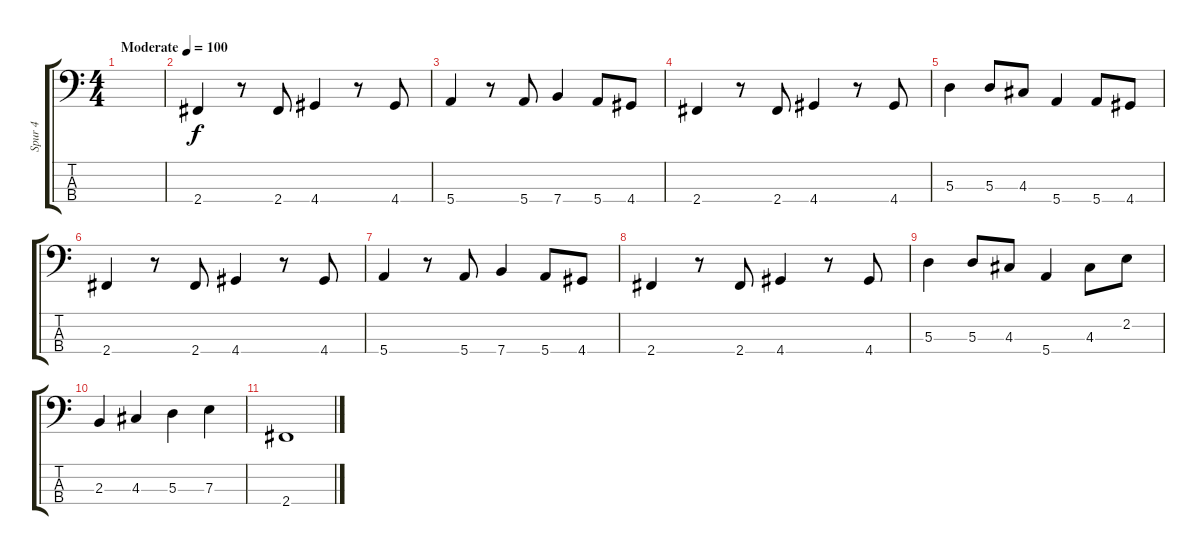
\track ("Spur 4" "Spur 4") {instrument electricbasspick}
\staff {score tabs}
\tuning (G2 D2 A1 E1) {hide}
\ts (4 4)
\tempo (100 "Moderate")
\clef f4
\ks c
|
2.4.4 r.8 2.4.8 4.4.4 r.8 4.4.8 |
5.4.4 r.8 5.4.8 7.4.4 5.4.8 4.4.8 |
2.4.4 r.8 2.4.8 4.4.4 r.8 4.4.8 |
5.3.4 5.3.8 4.3.8 5.4.4 5.4.8 4.4.8 |
2.4.4 r.8 2.4.8 4.4.4 r.8 4.4.8 |
5.4.4 r.8 5.4.8 7.4.4 5.4.8 4.4.8 |
2.4.4 r.8 2.4.8 4.4.4 r.8 4.4.8 |
5.3.4 5.3.8 4.3.8 5.4.4 4.3.8 2.2.8 |
2.3.4 4.3.4 5.3.4 7.3.4 |
2.4.1
